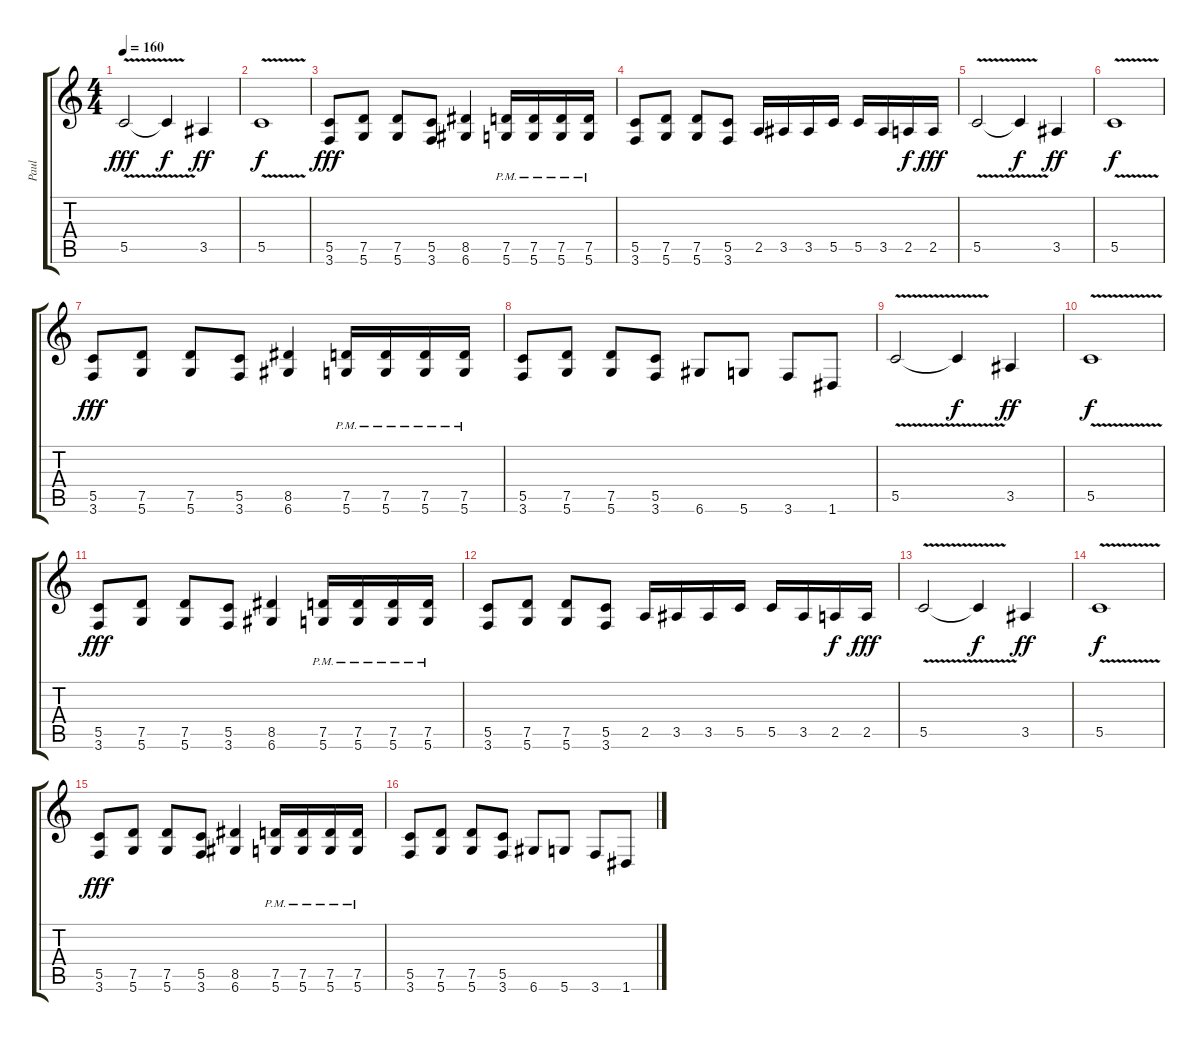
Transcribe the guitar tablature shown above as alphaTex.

\track ("Paul" "Paul") {instrument distortionguitar}
\staff {score tabs}
\tuning (D4 A3 F3 C3 G2 D2) {hide}
\ts (4 4)
\tempo 160
\clef g2
\ks c
5.5{v}.2{dy fff} 5.5{t}.4{dy f} 3.5.4{dy ff} |
5.5{v}.1{dy f} |
(5.5 3.6).8{dy fff} (7.5 5.6).8 (7.5 5.6).8 (5.5 3.6).8 (8.5 6.6).4 (7.5{pm} 5.6{pm}).16 (7.5{pm} 5.6{pm}).16 (7.5{pm} 5.6{pm}).16 (7.5{pm} 5.6{pm}).16 |
(5.5 3.6).8 (7.5 5.6).8 (7.5 5.6).8 (5.5 3.6).8 2.5.16 3.5.16 3.5.16 5.5.16 5.5.16 3.5.16 2.5.16{dy f} 2.5.16{dy fff} |
5.5{v}.2 5.5{t}.4{dy f} 3.5.4{dy ff} |
5.5{v}.1{dy f} |
(5.5 3.6).8{dy fff} (7.5 5.6).8 (7.5 5.6).8 (5.5 3.6).8 (8.5 6.6).4 (7.5{pm} 5.6{pm}).16 (7.5{pm} 5.6{pm}).16 (7.5{pm} 5.6{pm}).16 (7.5{pm} 5.6{pm}).16 |
(5.5 3.6).8 (7.5 5.6).8 (7.5 5.6).8 (5.5 3.6).8 6.6.8 5.6.8 3.6.8 1.6.8 |
5.5{v}.2 5.5{t}.4{dy f} 3.5.4{dy ff} |
5.5{v}.1{dy f} |
(5.5 3.6).8{dy fff} (7.5 5.6).8 (7.5 5.6).8 (5.5 3.6).8 (8.5 6.6).4 (7.5{pm} 5.6{pm}).16 (7.5{pm} 5.6{pm}).16 (7.5{pm} 5.6{pm}).16 (7.5{pm} 5.6{pm}).16 |
(5.5 3.6).8 (7.5 5.6).8 (7.5 5.6).8 (5.5 3.6).8 2.5.16 3.5.16 3.5.16 5.5.16 5.5.16 3.5.16 2.5.16{dy f} 2.5.16{dy fff} |
5.5{v}.2 5.5{t}.4{dy f} 3.5.4{dy ff} |
5.5{v}.1{dy f} |
(5.5 3.6).8{dy fff} (7.5 5.6).8 (7.5 5.6).8 (5.5 3.6).8 (8.5 6.6).4 (7.5{pm} 5.6{pm}).16 (7.5{pm} 5.6{pm}).16 (7.5{pm} 5.6{pm}).16 (7.5{pm} 5.6{pm}).16 |
(5.5 3.6).8 (7.5 5.6).8 (7.5 5.6).8 (5.5 3.6).8 6.6.8 5.6.8 3.6.8 1.6.8
